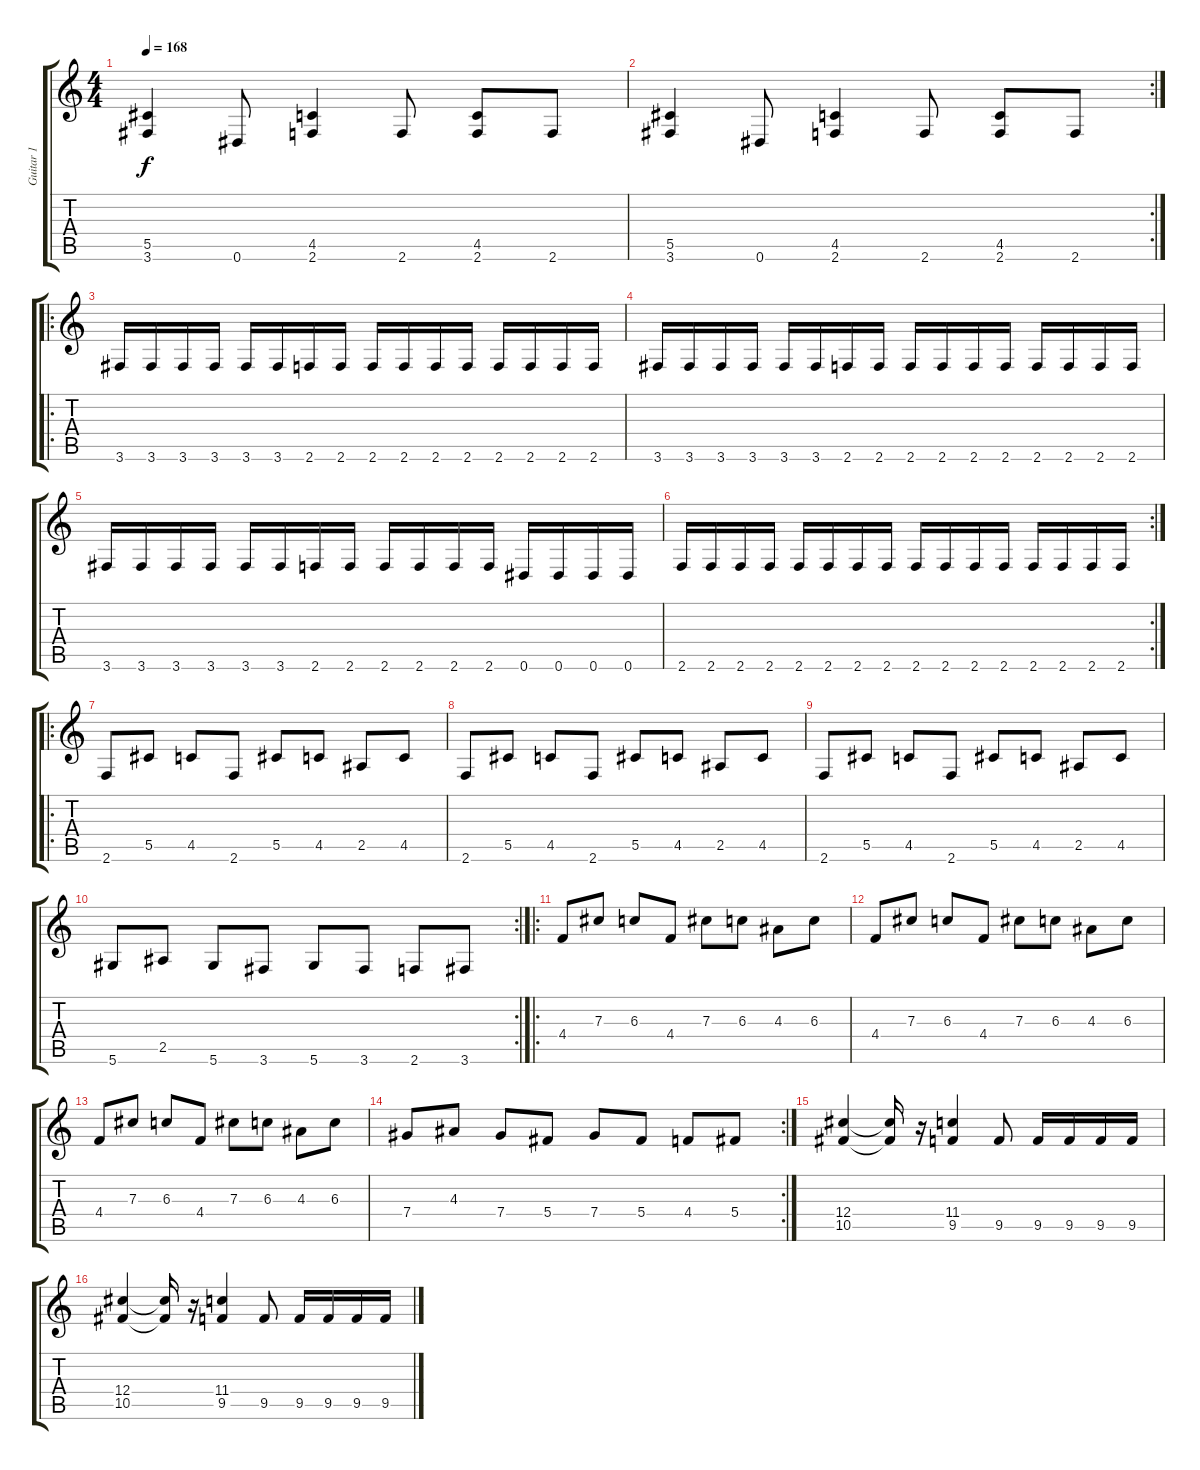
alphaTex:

\track ("Guitar 1" "Guitar 1") {instrument distortionguitar}
\staff {score tabs}
\tuning (Eb4 Bb3 Gb3 Db3 Ab2 Eb2) {hide}
\ts (4 4)
\tempo 168
\clef g2
\ks c
(5.5 3.6).4{dy f} 0.6.8 (4.5 2.6).4 2.6.8 (4.5 2.6).8 2.6.8 |
\rc 2
(5.5 3.6).4 0.6.8 (4.5 2.6).4 2.6.8 (4.5 2.6).8 2.6.8 |
\ro
3.6.16 3.6.16 3.6.16 3.6.16 3.6.16 3.6.16 2.6.16 2.6.16 2.6.16 2.6.16 2.6.16 2.6.16 2.6.16 2.6.16 2.6.16 2.6.16 |
3.6.16 3.6.16 3.6.16 3.6.16 3.6.16 3.6.16 2.6.16 2.6.16 2.6.16 2.6.16 2.6.16 2.6.16 2.6.16 2.6.16 2.6.16 2.6.16 |
3.6.16 3.6.16 3.6.16 3.6.16 3.6.16 3.6.16 2.6.16 2.6.16 2.6.16 2.6.16 2.6.16 2.6.16 0.6.16 0.6.16 0.6.16 0.6.16 |
\rc 2
2.6.16 2.6.16 2.6.16 2.6.16 2.6.16 2.6.16 2.6.16 2.6.16 2.6.16 2.6.16 2.6.16 2.6.16 2.6.16 2.6.16 2.6.16 2.6.16 |
\ro
2.6.8 5.5.8 4.5.8 2.6.8 5.5.8 4.5.8 2.5.8 4.5.8 |
2.6.8 5.5.8 4.5.8 2.6.8 5.5.8 4.5.8 2.5.8 4.5.8 |
2.6.8 5.5.8 4.5.8 2.6.8 5.5.8 4.5.8 2.5.8 4.5.8 |
\rc 2
5.6.8 2.5.8 5.6.8 3.6.8 5.6.8 3.6.8 2.6.8 3.6.8 |
\ro
4.4.8 7.3.8 6.3.8 4.4.8 7.3.8 6.3.8 4.3.8 6.3.8 |
4.4.8 7.3.8 6.3.8 4.4.8 7.3.8 6.3.8 4.3.8 6.3.8 |
4.4.8 7.3.8 6.3.8 4.4.8 7.3.8 6.3.8 4.3.8 6.3.8 |
\rc 2
7.4.8 4.3.8 7.4.8 5.4.8 7.4.8 5.4.8 4.4.8 5.4.8 |
(12.4 10.5).4 (12.4{t} 10.5{t}).16 r.16 (11.4 9.5).4 9.5.8 9.5.16 9.5.16 9.5.16 9.5.16 |
(12.4 10.5).4 (12.4{t} 10.5{t}).16 r.16 (11.4 9.5).4 9.5.8 9.5.16 9.5.16 9.5.16 9.5.16
